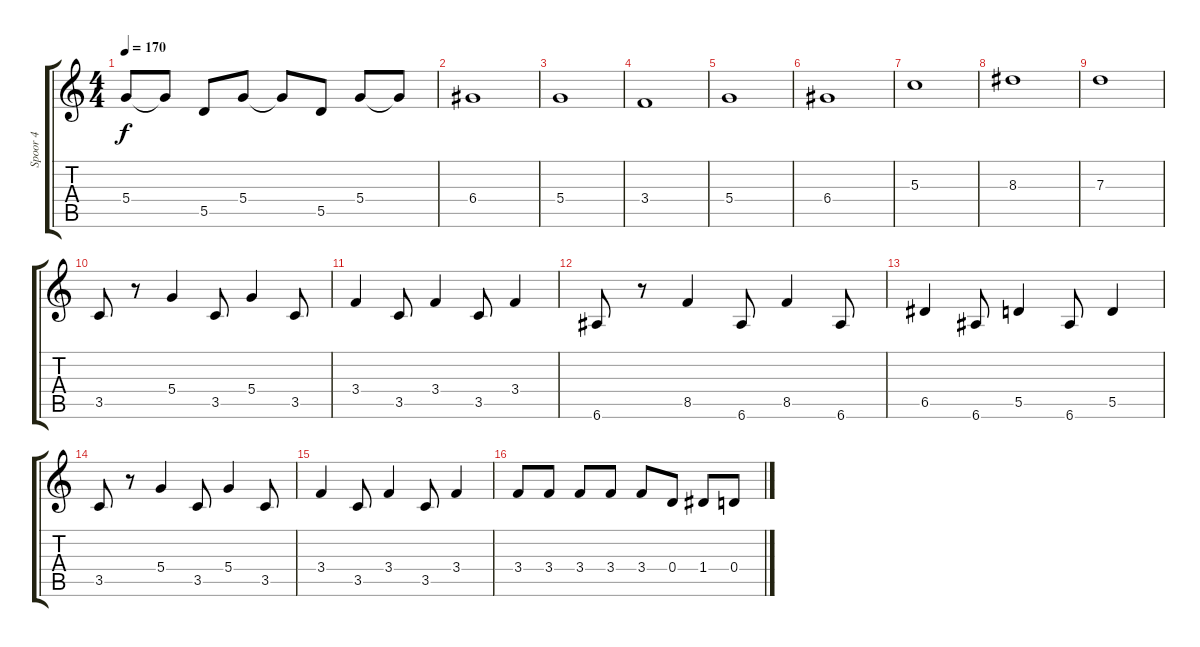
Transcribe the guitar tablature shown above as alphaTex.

\track ("Spoor 4" "Spoor 4") {instrument distortionguitar}
\staff {score tabs}
\tuning (E4 B3 G3 D3 A2 E2) {hide}
\ts (4 4)
\tempo 170
\clef g2
\ks c
5.4.8{dy f} 5.4{t}.8 5.5.8 5.4.8 5.4{t}.8 5.5.8 5.4.8 5.4{t}.8 |
6.4.1 |
5.4.1 |
3.4.1 |
5.4.1 |
6.4.1 |
5.3.1 |
8.3.1 |
7.3.1 |
3.5.8 r.8 5.4.4 3.5.8 5.4.4 3.5.8 |
3.4.4 3.5.8 3.4.4 3.5.8 3.4.4 |
6.6.8 r.8 8.5.4 6.6.8 8.5.4 6.6.8 |
6.5.4 6.6.8 5.5.4 6.6.8 5.5.4 |
3.5.8 r.8 5.4.4 3.5.8 5.4.4 3.5.8 |
3.4.4 3.5.8 3.4.4 3.5.8 3.4.4 |
3.4.8 3.4.8 3.4.8 3.4.8 3.4.8 0.4.8 1.4.8 0.4.8
